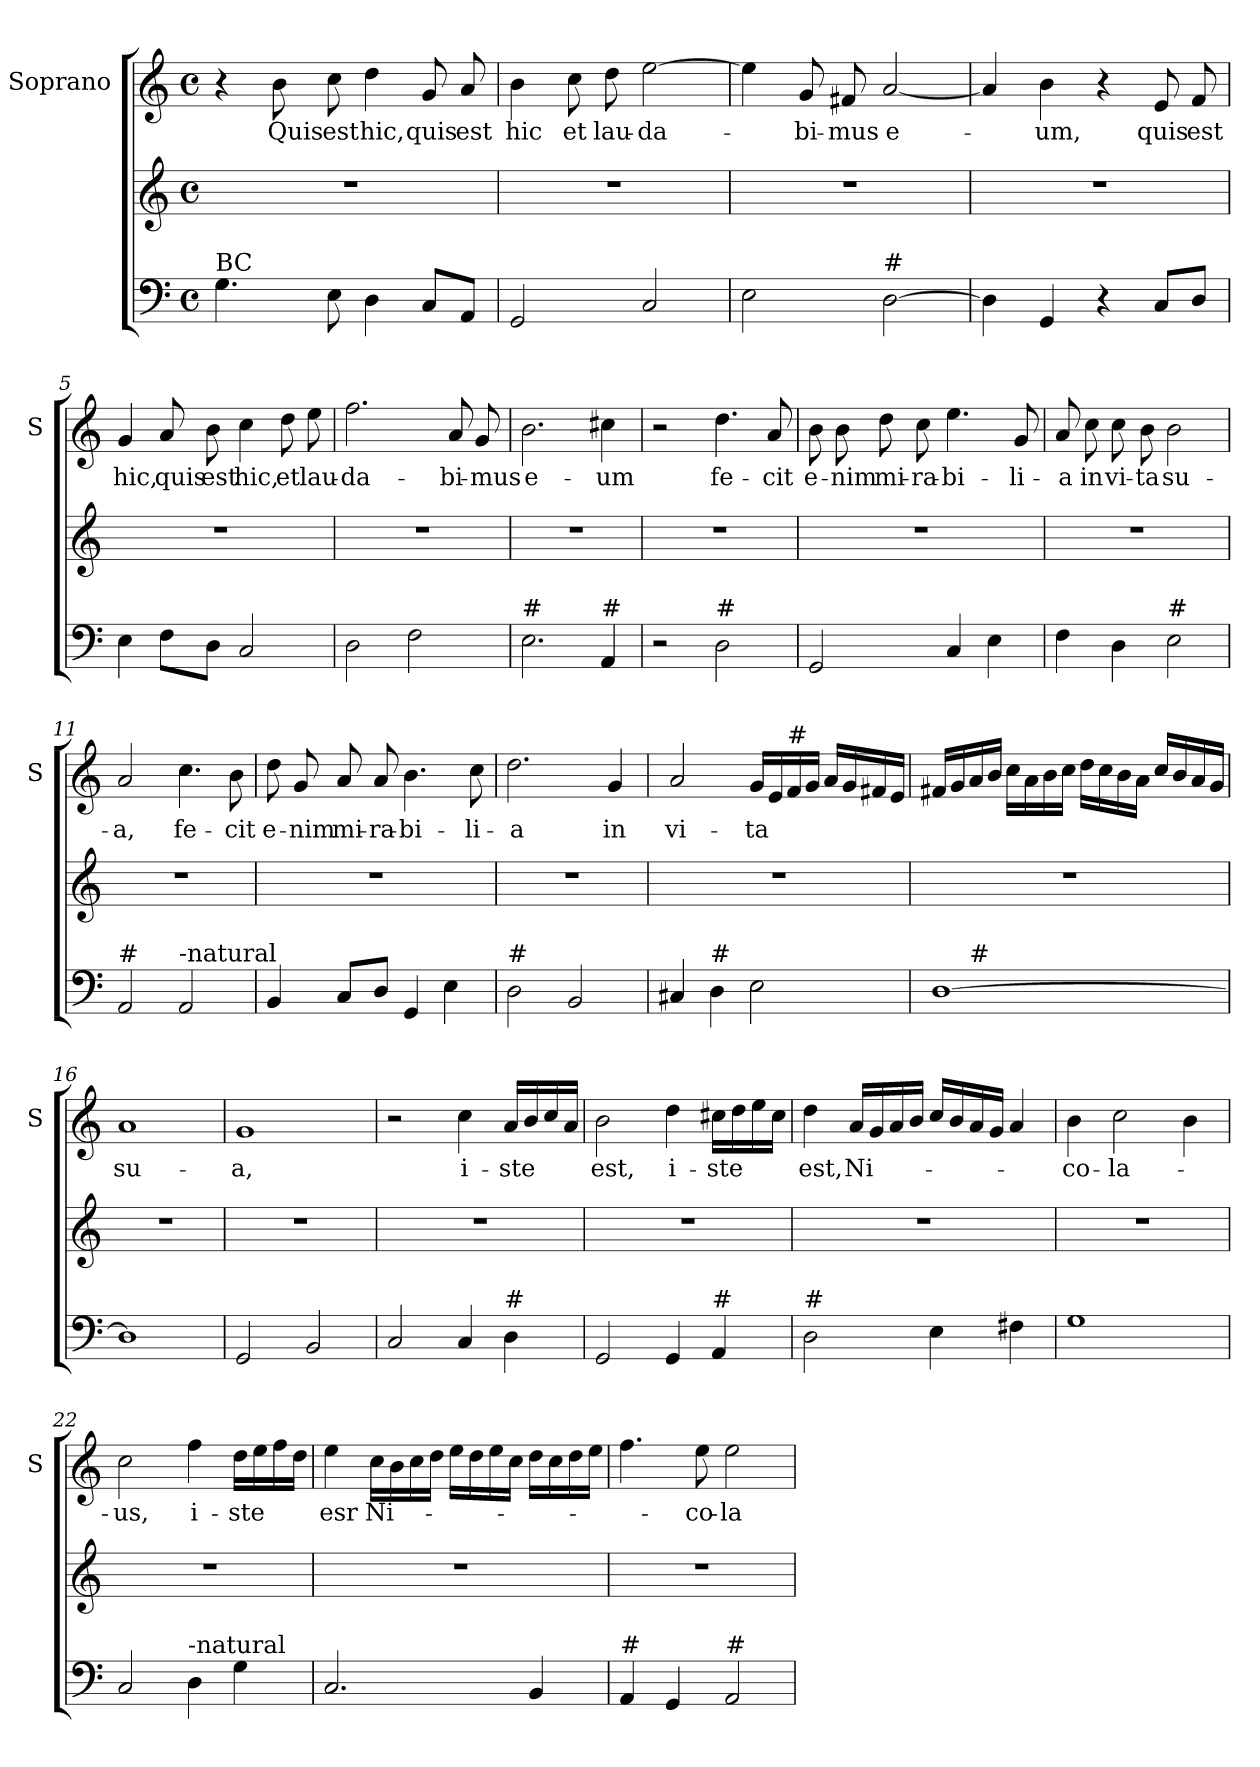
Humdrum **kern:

**kern	**kern	**kern	**text
*part2	*part2	*part1	*part1
*staff3	*staff2	*staff1	*staff1
*	*	*I"Soprano	*
*	*	*I'S	*
*clefF4	*clefG2	*clefG2	*
*k[]	*k[]	*k[]	*
*C:	*C:	*C:	*
*M4/4	*M4/4	*M4/4	*
*met(c)	*met(c)	*met(c)	*
=1	=1	=1	=1
!LO:TX:a:t=BC	!	!	!
4.G\	1r	4r	.
!	!	!	!LO:LY:b
.	.	8b\	Quis
!	!	!	!LO:LY:b
8E\	.	8cc\	est
!	!	!	!LO:LY:b
4D\	.	4dd\	hic,
!	!	!	!LO:LY:b
8C/L	.	8g/	quis
!	!	!	!LO:LY:b
8AA/J	.	8a/	est
=2	=2	=2	=2
!	!	!	!LO:LY:b
2GG/	1r	4b\	hic
!	!	!	!LO:LY:b
.	.	8cc\	et
!	!	!	!LO:LY:b
.	.	8dd\	lau-
!	!	!	!LO:LY:b
2C/	.	[2ee\	-da-
=3	=3	=3	=3
2E\	1r	4ee\]	.
!	!	!	!LO:LY:b
.	.	8g/	-bi-
!	!	!	!LO:LY:b
.	.	8f#X/	-mus
!LO:TX:a:t=#	!	!	!
!	!	!	!LO:LY:b
[2D\	.	[2a/	e-
=4	=4	=4	=4
4D\]	1r	4a/]	.
!	!	!	!LO:LY:b
4GG/	.	4b\	-um,
4r	.	4r	.
!	!	!	!LO:LY:b
8C/L	.	8e/	quis
!	!	!	!LO:LY:b
8D/J	.	8f/	est
!!LO:LB:g=z
=5	=5	=5	=5
!	!	!	!LO:LY:b
4E\	1r	4g/	hic,
!	!	!	!LO:LY:b
8F\L	.	8a/	quis
!	!	!	!LO:LY:b
8D\J	.	8b\	est
!	!	!	!LO:LY:b
2C/	.	4cc\	hic,
!	!	!	!LO:LY:b
.	.	8dd\	et
!	!	!	!LO:LY:b
.	.	8ee\	lau-
=6	=6	=6	=6
!	!	!	!LO:LY:b
2D\	1r	2.ff\	-da-
2F\	.	.	.
!	!	!	!LO:LY:b
.	.	8a/	-bi-
!	!	!	!LO:LY:b
.	.	8g/	-mus
=7	=7	=7	=7
!LO:TX:a:t=#	!	!	!
!	!	!	!LO:LY:b
2.E\	1r	2.b\	e-
!LO:TX:a:t=#	!	!	!
!	!	!	!LO:LY:b
4AA/	.	4cc#X\	-um
=8	=8	=8	=8
2r	1r	2r	.
!LO:TX:a:t=#	!	!	!
!	!	!	!LO:LY:b
2D\	.	4.dd\	fe-
!	!	!	!LO:LY:b
.	.	8a/	-cit
=9	=9	=9	=9
!	!	!	!LO:LY:b
2GG/	1r	8b\	e-
!	!	!	!LO:LY:b
.	.	8b\	-nim
!	!	!	!LO:LY:b
.	.	8dd\	mi-
!	!	!	!LO:LY:b
.	.	8cc\	-ra-
!	!	!	!LO:LY:b
4C/	.	4.ee\	-bi-
4E\	.	.	.
!	!	!	!LO:LY:b
.	.	8g/	-li-
!!LO:LB:g=z
=10	=10	=10	=10
!	!	!	!LO:LY:b
4F\	1r	8a/	-a
!	!	!	!LO:LY:b
.	.	8cc\	in
!	!	!	!LO:LY:b
4D\	.	8cc\	vi-
!	!	!	!LO:LY:b
.	.	8b\	-ta
!LO:TX:a:t=#	!	!	!
!	!	!	!LO:LY:b
2E\	.	2b\	su-
=11	=11	=11	=11
!LO:TX:a:t=#	!	!	!
!	!	!	!LO:LY:b
2AA/	1r	2a/	-a,
!LO:TX:a:t=-natural	!	!	!
!	!	!	!LO:LY:b
2AA/	.	4.cc\	fe-
!	!	!	!LO:LY:b
.	.	8b\	-cit
=12	=12	=12	=12
!	!	!	!LO:LY:b
4BB/	1r	8dd\	e-
!	!	!	!LO:LY:b
.	.	8g/	-nim
!	!	!	!LO:LY:b
8C/L	.	8a/	mi-
!	!	!	!LO:LY:b
8D/J	.	8a/	-ra-
!	!	!	!LO:LY:b
4GG/	.	4.b\	-bi-
4E\	.	.	.
!	!	!	!LO:LY:b
.	.	8cc\	-li-
=13	=13	=13	=13
!LO:TX:a:t=#	!	!	!
!	!	!	!LO:LY:b
2D\	1r	2.dd\	-a
2BB/	.	.	.
!	!	!	!LO:LY:b
.	.	4g/	in
=14	=14	=14	=14
!	!	!	!LO:LY:b
4C#X/	1r	2a/	vi-
!LO:TX:a:t=#	!	!	!
4D\	.	.	.
!	!	!	!LO:LY:b
2E\	.	16g/LL	-ta
.	.	16e/	.
!	!	!LO:TX:a:t=#	!
.	.	16f/	.
.	.	16g/JJ	.
.	.	16a/LL	.
.	.	16g/	.
.	.	16f#X/	.
.	.	16e/JJ	.
!!LO:PB:g=z
=15	=15	=15	=15
*^	*	*	*
[1D	8ryy	1r	16f#X/LL	.
.	.	.	16g/	.
!	!LO:TX:a:t=#	!	!	!
.	2..ryy	.	16a/	.
.	.	.	16b/JJ	.
.	.	.	16cc\LL	.
.	.	.	16a\	.
.	.	.	16b\	.
.	.	.	16cc\JJ	.
.	.	.	16dd\LL	.
.	.	.	16cc\	.
.	.	.	16b\	.
.	.	.	16a\JJ	.
.	.	.	16cc/LL	.
.	.	.	16b/	.
.	.	.	16a/	.
.	.	.	16g/JJ	.
=16	=16	=16	=16	=16
!	!	!	!	!LO:LY:b
*v	*v	*	*	*
1D]	1r	1a	su-
=17	=17	=17	=17
!	!	!	!LO:LY:b
2GG/	1r	1g	-a,
2BB/	.	.	.
=18	=18	=18	=18
2C/	1r	2r	.
!	!	!	!LO:LY:b
4C/	.	4cc\	i-
!LO:TX:a:t=#	!	!	!
!	!	!	!LO:LY:b
4D\	.	16a/LL	-ste
.	.	16b/	.
.	.	16cc/	.
.	.	16a/JJ	.
=19	=19	=19	=19
!	!	!	!LO:LY:b
2GG/	1r	2b\	est,
!	!	!	!LO:LY:b
4GG/	.	4dd\	i-
!LO:TX:a:t=#	!	!	!
!	!	!	!LO:LY:b
4AA/	.	16cc#X\LL	-ste
.	.	16dd\	.
.	.	16ee\	.
.	.	16cc#\JJ	.
!!LO:LB:g=z
=20	=20	=20	=20
!LO:TX:a:t=#	!	!	!
!	!	!	!LO:LY:b
2D\	1r	4dd\	est,
!	!	!	!LO:LY:b
.	.	16a/LL	Ni-
.	.	16g/	.
.	.	16a/	.
.	.	16b/JJ	.
4E\	.	16cc/LL	.
.	.	16b/	.
.	.	16a/	.
.	.	16g/JJ	.
4F#X\	.	4a/	.
=21	=21	=21	=21
!	!	!	!LO:LY:b
1G	1r	4b\	-co-
!	!	!	!LO:LY:b
.	.	2cc\	-la-
.	.	4b\	.
=22	=22	=22	=22
!	!	!	!LO:LY:b
2C/	1r	2cc\	-us,
!LO:TX:a:t=-natural	!	!	!
!	!	!	!LO:LY:b
4D\	.	4ff\	i-
!	!	!	!LO:LY:b
4G\	.	16dd\LL	-ste
.	.	16ee\	.
.	.	16ff\	.
.	.	16dd\JJ	.
=23	=23	=23	=23
!	!	!	!LO:LY:b
2.C/	1r	4ee\	esr
!	!	!	!LO:LY:b
.	.	16cc\LL	Ni-
.	.	16b\	.
.	.	16cc\	.
.	.	16dd\JJ	.
.	.	16ee\LL	.
.	.	16dd\	.
.	.	16ee\	.
.	.	16cc\JJ	.
4BB/	.	16dd\LL	.
.	.	16cc\	.
.	.	16dd\	.
.	.	16ee\JJ	.
!!LO:LB:g=z
=24	=24	=24	=24
!LO:TX:a:t=#	!	!	!
4AA/	1r	4.ff\	.
4GG/	.	.	.
!	!	!	!LO:LY:b
.	.	8ee\	-co-
!LO:TX:a:t=#	!	!	!
!	!	!	!LO:LY:b
2AA/	.	2ee\	-la-
=	=	=	=
*-	*-	*-	*-
